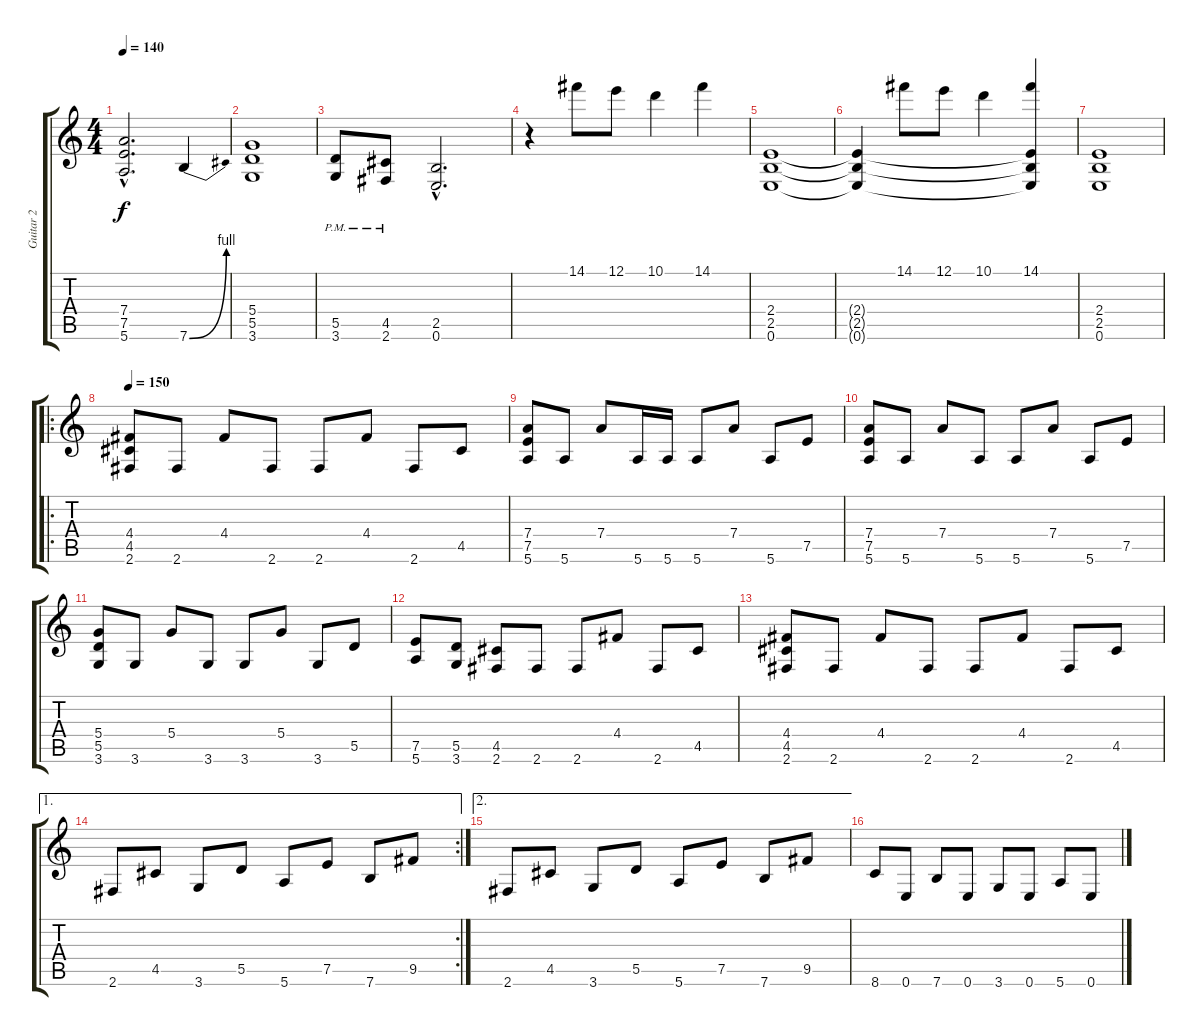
\track ("Guitar 2" "Guitar 2") {instrument distortionguitar}
\staff {score tabs}
\tuning (E4 B3 G3 D3 A2 E2) {hide}
\ts (4 4)
\tempo 140
\clef g2
\ks c
(7.4{hac} 7.5{hac} 5.6{hac}).2{d dy f} 7.6{be (bend 0 0 60 4)}.4 |
(5.4 5.5 3.6).1 |
(5.5{pm} 3.6{pm}).8 (4.5{pm} 2.6{pm}).8 (2.5{hac} 0.6{hac}).2{d} |
r.4 14.1.8 12.1.8 10.1.4 14.1.4 |
(2.4 2.5 0.6).1 |
(2.4{t} 2.5{t} 0.6{t}).4 14.1.8 12.1.8 10.1.4 (14.1 2.4{t} 2.5{t} 0.6{t}).4 |
(2.4 2.5 0.6).1 |
\ro
\tempo 150
(4.4 4.5 2.6).8 2.6.8 4.4.8 2.6.8 2.6.8 4.4.8 2.6.8 4.5.8 |
(7.4 7.5 5.6).8 5.6.8 7.4.8 5.6.16 5.6.16 5.6.8 7.4.8 5.6.8 7.5.8 |
(7.4 7.5 5.6).8 5.6.8 7.4.8 5.6.8 5.6.8 7.4.8 5.6.8 7.5.8 |
(5.4 5.5 3.6).8 3.6.8 5.4.8 3.6.8 3.6.8 5.4.8 3.6.8 5.5.8 |
(7.5 5.6).8 (5.5 3.6).8 (4.5 2.6).8 2.6.8 2.6.8 4.4.8 2.6.8 4.5.8 |
(4.4 4.5 2.6).8 2.6.8 4.4.8 2.6.8 2.6.8 4.4.8 2.6.8 4.5.8 |
\ae 1
\rc 2
2.6.8 4.5.8 3.6.8 5.5.8 5.6.8 7.5.8 7.6.8 9.5.8 |
\ae 2
2.6.8 4.5.8 3.6.8 5.5.8 5.6.8 7.5.8 7.6.8 9.5.8 |
8.6.8 0.6.8 7.6.8 0.6.8 3.6.8 0.6.8 5.6.8 0.6.8
